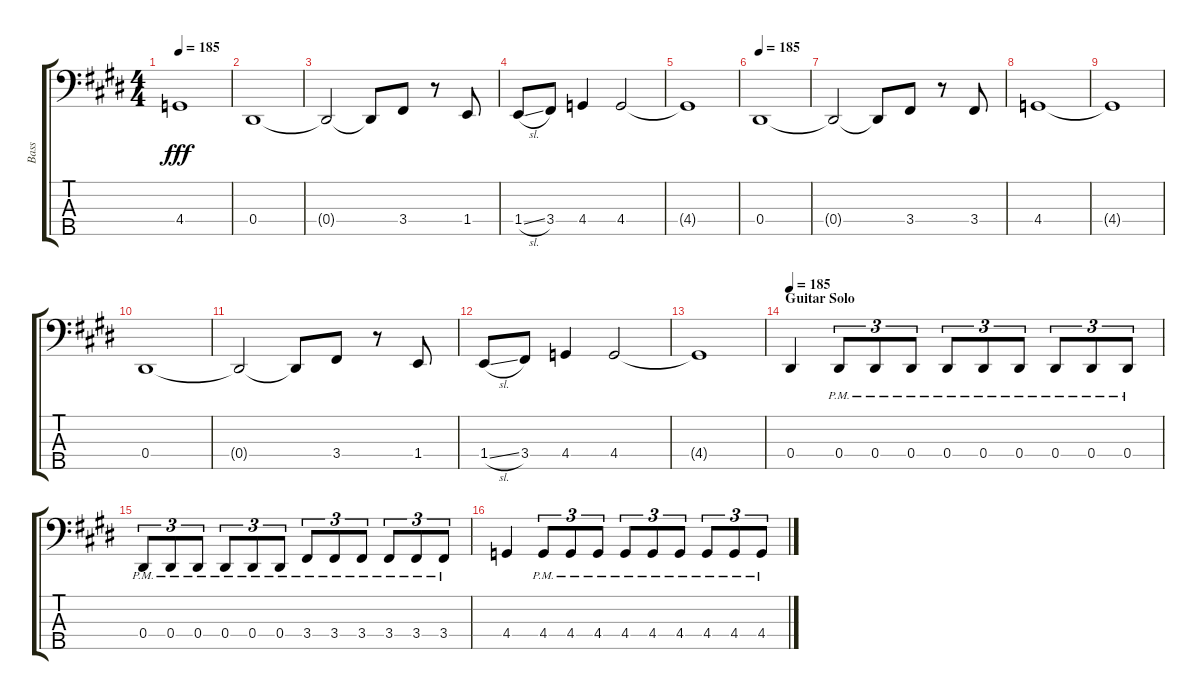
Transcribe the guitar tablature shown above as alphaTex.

\track ("Bass" "Bass") {instrument electricbassfinger}
\staff {score tabs}
\tuning (Gb2 Db2 Ab1 Eb1 Bb0) {hide}
\ts (4 4)
\tempo 185
\clef f4
\ks e
4.4{t}.1{dy fff} |
0.4.1 |
0.4{t}.2 0.4{t}.8 3.4.8 r.8 1.4.8 |
1.4{sl}.8 3.4.8 4.4.4 4.4.2 |
4.4{t}.1 |
\tempo 185
0.4.1 |
0.4{t}.2 0.4{t}.8 3.4.8 r.8 3.4.8 |
4.4.1 |
4.4{t}.1 |
0.4.1 |
0.4{t}.2 0.4{t}.8 3.4.8 r.8 1.4.8 |
1.4{sl}.8 3.4.8 4.4.4 4.4.2 |
4.4{t}.1 |
\section ("" "Guitar Solo")
\tempo 185
0.4.4 0.4{pm}.8{tu (3 2)} 0.4{pm}.8{tu (3 2)} 0.4{pm}.8{tu (3 2)} 0.4{pm}.8{tu (3 2)} 0.4{pm}.8{tu (3 2)} 0.4{pm}.8{tu (3 2)} 0.4{pm}.8{tu (3 2)} 0.4{pm}.8{tu (3 2)} 0.4{pm}.8{tu (3 2)} |
0.4{pm}.8{tu (3 2)} 0.4{pm}.8{tu (3 2)} 0.4{pm}.8{tu (3 2)} 0.4{pm}.8{tu (3 2)} 0.4{pm}.8{tu (3 2)} 0.4{pm}.8{tu (3 2)} 3.4{pm}.8{tu (3 2)} 3.4{pm}.8{tu (3 2)} 3.4{pm}.8{tu (3 2)} 3.4{pm}.8{tu (3 2)} 3.4{pm}.8{tu (3 2)} 3.4{pm}.8{tu (3 2)} |
4.4.4 4.4{pm}.8{tu (3 2)} 4.4{pm}.8{tu (3 2)} 4.4{pm}.8{tu (3 2)} 4.4{pm}.8{tu (3 2)} 4.4{pm}.8{tu (3 2)} 4.4{pm}.8{tu (3 2)} 4.4{pm}.8{tu (3 2)} 4.4{pm}.8{tu (3 2)} 4.4{pm}.8{tu (3 2)}
